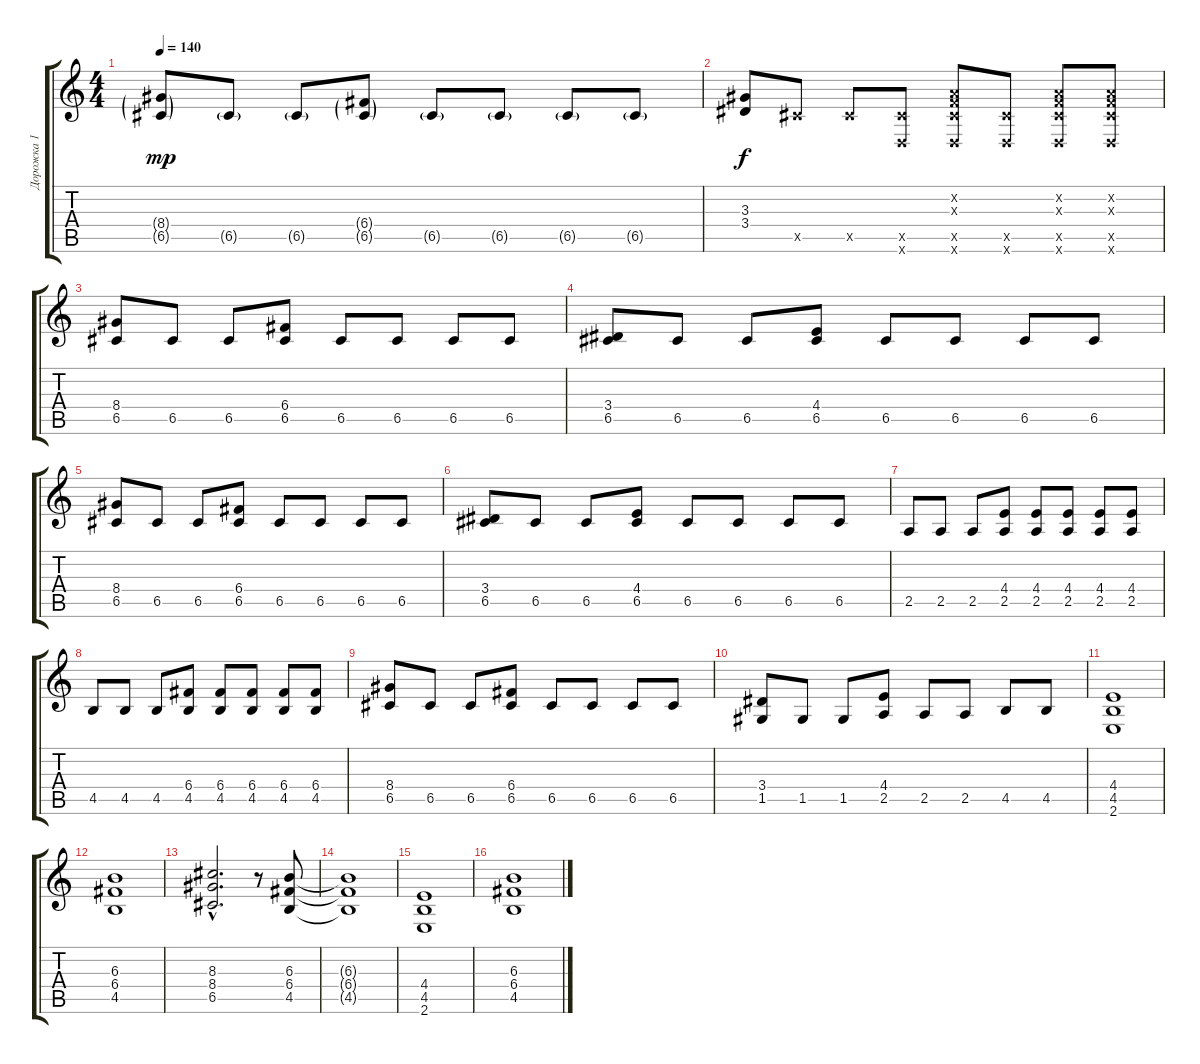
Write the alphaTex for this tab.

\track ("Дорожка 1" "Дорожка 1") {instrument distortionguitar}
\staff {score tabs}
\tuning (D4 A3 F3 C3 G2 D2) {hide}
\ts (4 4)
\tempo 140
\clef g2
\ks c
(8.4{g} 6.5{g}).8{dy mp} 6.5{g}.8 6.5{g}.8 (6.4{g} 6.5{g}).8 6.5{g}.8 6.5{g}.8 6.5{g}.8 6.5{g}.8 |
(3.3 3.4).8{dy f} 6.5{x}.8 6.5{x}.8 (6.5{x} 0.6{x}).8 (0.2{x} 0.3{x} 6.5{x} 0.6{x}).8 (6.5{x} 0.6{x}).8 (0.2{x} 0.3{x} 6.5{x} 0.6{x}).8 (0.2{x} 0.3{x} 6.5{x} 0.6{x}).8 |
(8.4 6.5).8 6.5.8 6.5.8 (6.4 6.5).8 6.5.8 6.5.8 6.5.8 6.5.8 |
(3.4 6.5).8 6.5.8 6.5.8 (4.4 6.5).8 6.5.8 6.5.8 6.5.8 6.5.8 |
(8.4 6.5).8 6.5.8 6.5.8 (6.4 6.5).8 6.5.8 6.5.8 6.5.8 6.5.8 |
(3.4 6.5).8 6.5.8 6.5.8 (4.4 6.5).8 6.5.8 6.5.8 6.5.8 6.5.8 |
2.5.8 2.5.8 2.5.8 (4.4 2.5).8 (4.4 2.5).8 (4.4 2.5).8 (4.4 2.5).8 (4.4 2.5).8 |
4.5.8 4.5.8 4.5.8 (6.4 4.5).8 (6.4 4.5).8 (6.4 4.5).8 (6.4 4.5).8 (6.4 4.5).8 |
(8.4 6.5).8 6.5.8 6.5.8 (6.4 6.5).8 6.5.8 6.5.8 6.5.8 6.5.8 |
(3.4 1.5).8 1.5.8 1.5.8 (4.4 2.5).8 2.5.8 2.5.8 4.5.8 4.5.8 |
(4.4 4.5 2.6).1 |
(6.3 6.4 4.5).1 |
(8.3{hac} 8.4{hac} 6.5{hac}).2{d} r.8 (6.3 6.4 4.5).8 |
(6.3{t} 6.4{t} 4.5{t}).1 |
(4.4 4.5 2.6).1 |
(6.3 6.4 4.5).1
